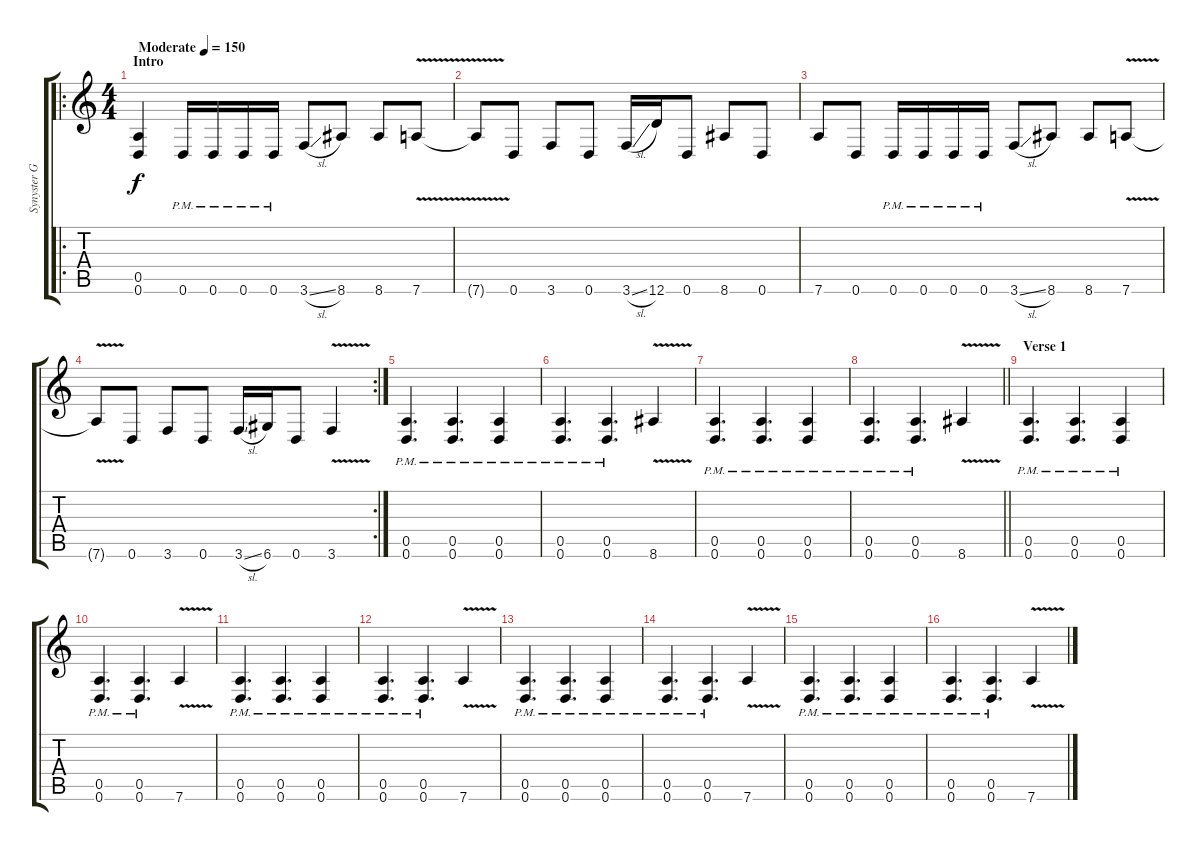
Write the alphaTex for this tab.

\track ("Synyster Gates | Gtr. 1" "Synyster G") {instrument distortionguitar}
\staff {score tabs}
\tuning (E4 B3 G3 D3 A2 D2) {hide}
\ro
\ts (4 4)
\section ("" "Intro")
\tempo (150 "Moderate")
\clef g2
\ks c
(0.5 0.6).4{dy f instrument distortionguitar} 0.6{pm}.16 0.6{pm}.16 0.6{pm}.16 0.6{pm}.16 3.6{sl}.8 8.6.8 8.6.8 7.6{v}.8 |
7.6{t}.8 0.6.8 3.6.8 0.6.8 3.6{sl}.16 12.6.16 0.6.8 8.6.8 0.6.8 |
7.6.8 0.6.8 0.6{pm}.16 0.6{pm}.16 0.6{pm}.16 0.6{pm}.16 3.6{sl}.8 8.6.8 8.6.8 7.6{v}.8 |
\rc 2
7.6{t}.8 0.6.8 3.6.8 0.6.8 3.6{sl}.16 6.6.16 0.6.8 3.6{v}.4 |
(0.5{pm} 0.6{pm}).4{d} (0.5{pm} 0.6{pm}).4{d} (0.5{pm} 0.6{pm}).4 |
(0.5{pm} 0.6{pm}).4{d} (0.5{pm} 0.6{pm}).4{d} 8.6{v}.4 |
(0.5{pm} 0.6{pm}).4{d} (0.5{pm} 0.6{pm}).4{d} (0.5{pm} 0.6{pm}).4 |
\barLineRight lightlight
(0.5{pm} 0.6{pm}).4{d} (0.5{pm} 0.6{pm}).4{d} 8.6{v}.4 |
\section ("" "Verse 1")
(0.5{pm} 0.6{pm}).4{d} (0.5{pm} 0.6{pm}).4{d} (0.5{pm} 0.6{pm}).4 |
(0.5{pm} 0.6{pm}).4{d} (0.5{pm} 0.6{pm}).4{d} 7.6{v}.4 |
(0.5{pm} 0.6{pm}).4{d} (0.5{pm} 0.6{pm}).4{d} (0.5{pm} 0.6{pm}).4 |
(0.5{pm} 0.6{pm}).4{d} (0.5{pm} 0.6{pm}).4{d} 7.6{v}.4 |
(0.5{pm} 0.6{pm}).4{d} (0.5{pm} 0.6{pm}).4{d} (0.5{pm} 0.6{pm}).4 |
(0.5{pm} 0.6{pm}).4{d} (0.5{pm} 0.6{pm}).4{d} 7.6{v}.4 |
(0.5{pm} 0.6{pm}).4{d} (0.5{pm} 0.6{pm}).4{d} (0.5{pm} 0.6{pm}).4 |
(0.5{pm} 0.6{pm}).4{d} (0.5{pm} 0.6{pm}).4{d} 7.6{v}.4
